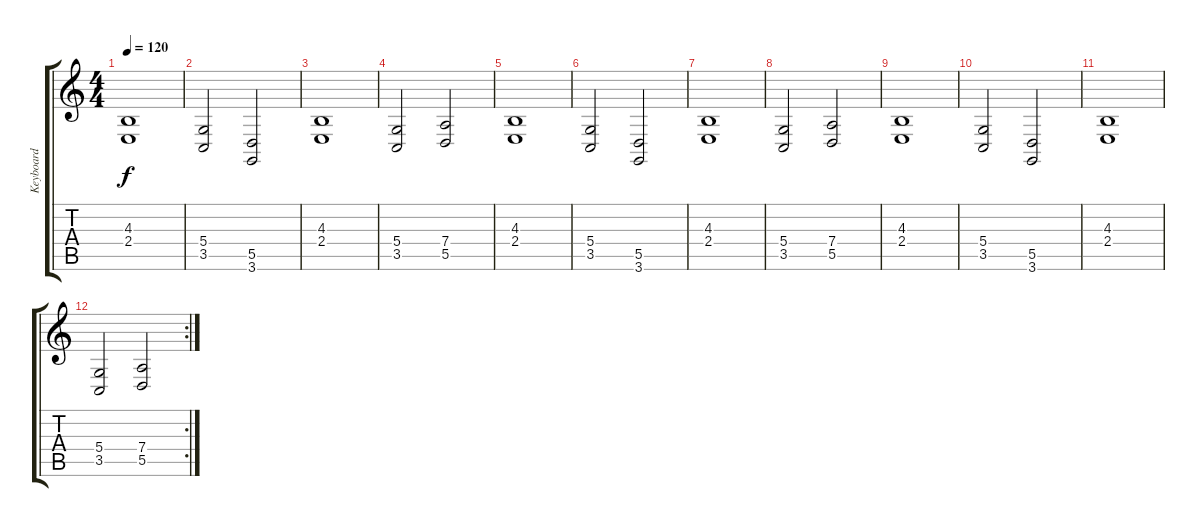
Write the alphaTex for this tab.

\track ("Keyboard" "Keyboard") {instrument fx8scifi}
\staff {score tabs}
\tuning (E4 B3 G3 D3 A2 E2) {hide}
\ts (4 4)
\tempo 120
\clef g2
\ks c
(4.3 2.4).1{dy f} |
(5.4 3.5).2 (5.5 3.6).2 |
(4.3 2.4).1 |
(5.4 3.5).2 (7.4 5.5).2 |
(4.3 2.4).1 |
(5.4 3.5).2 (5.5 3.6).2 |
(4.3 2.4).1 |
(5.4 3.5).2 (7.4 5.5).2 |
(4.3 2.4).1 |
(5.4 3.5).2 (5.5 3.6).2 |
(4.3 2.4).1 |
\rc 2
(5.4 3.5).2 (7.4 5.5).2
